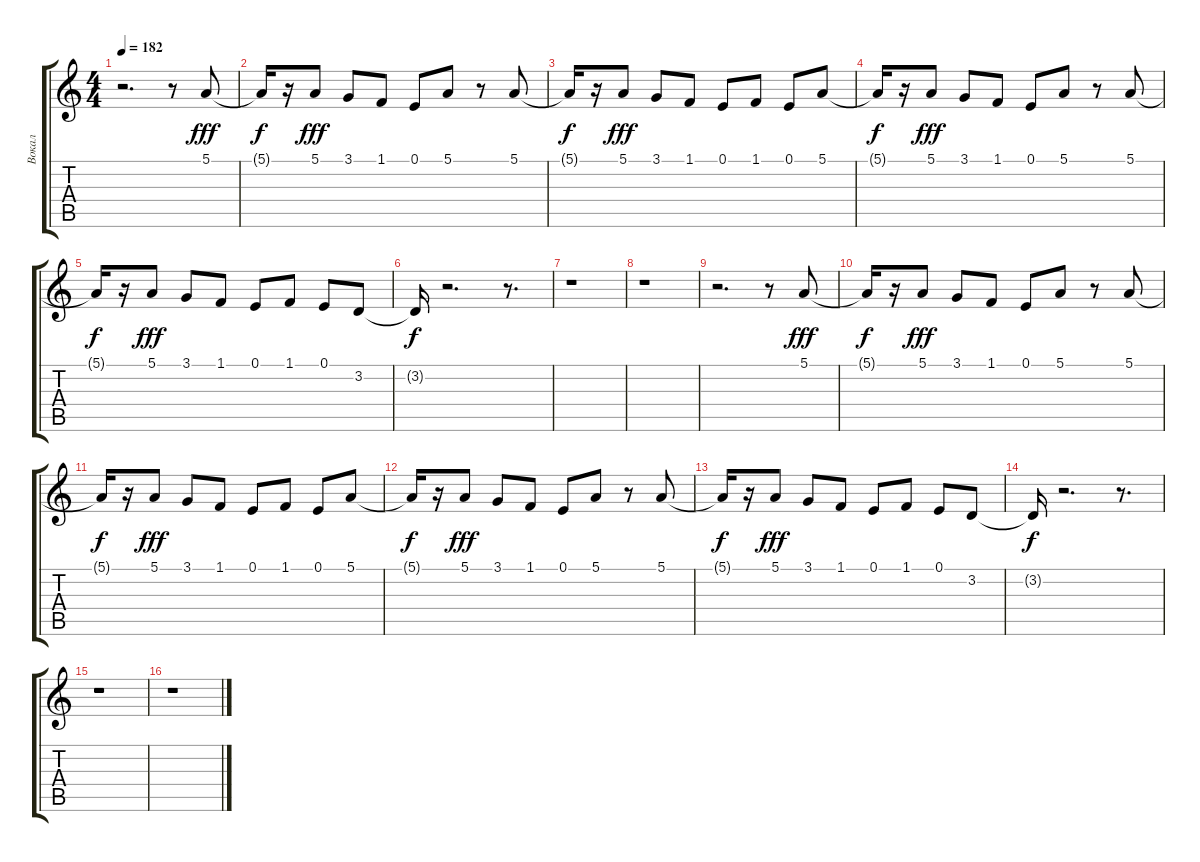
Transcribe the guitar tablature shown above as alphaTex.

\track ("Вокал" "Вокал") {instrument electricpiano1}
\staff {score tabs}
\tuning (E4 B3 G3 D3 A2 E2) {hide}
\ts (4 4)
\tempo 182
\clef g2
\ks c
r.2{d dy f} r.8 5.1.8{dy fff} |
5.1{t}.16{dy f} r.16 5.1.8{dy fff} 3.1.8 1.1.8 0.1.8 5.1.8 r.8 5.1.8 |
5.1{t}.16{dy f} r.16 5.1.8{dy fff} 3.1.8 1.1.8 0.1.8 1.1.8 0.1.8 5.1.8 |
5.1{t}.16{dy f} r.16 5.1.8{dy fff} 3.1.8 1.1.8 0.1.8 5.1.8 r.8 5.1.8 |
5.1{t}.16{dy f} r.16 5.1.8{dy fff} 3.1.8 1.1.8 0.1.8 1.1.8 0.1.8 3.2.8 |
3.2{t}.16{dy f} r.2{d} r.8{d} |
r.1 |
r.1 |
r.2{d} r.8 5.1.8{dy fff} |
5.1{t}.16{dy f} r.16 5.1.8{dy fff} 3.1.8 1.1.8 0.1.8 5.1.8 r.8 5.1.8 |
5.1{t}.16{dy f} r.16 5.1.8{dy fff} 3.1.8 1.1.8 0.1.8 1.1.8 0.1.8 5.1.8 |
5.1{t}.16{dy f} r.16 5.1.8{dy fff} 3.1.8 1.1.8 0.1.8 5.1.8 r.8 5.1.8 |
5.1{t}.16{dy f} r.16 5.1.8{dy fff} 3.1.8 1.1.8 0.1.8 1.1.8 0.1.8 3.2.8 |
3.2{t}.16{dy f} r.2{d} r.8{d} |
r.1 |
r.1
